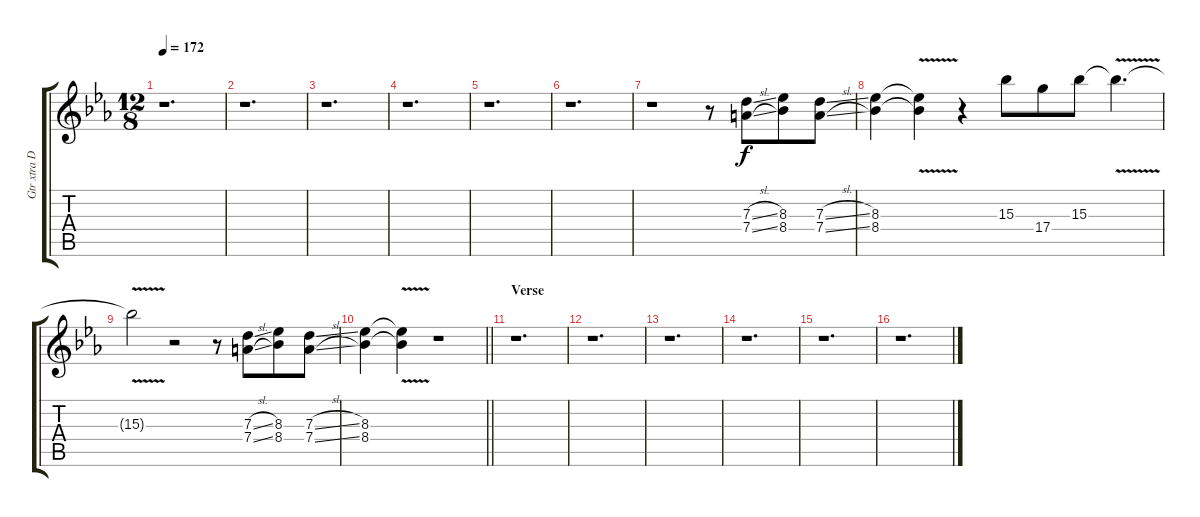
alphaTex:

\track ("Gtr xtra Drop D#" "Gtr xtra D") {instrument overdrivenguitar}
\staff {score tabs}
\tuning (E4 B3 G3 D3 A2 Eb2) {hide}
\ts (12 8)
\tempo 172
\clef g2
\ks cminor
r.1{d dy f} |
r.1{d} |
r.1{d} |
r.1{d} |
r.1{d} |
r.1{d} |
r.1 r.8 (7.3{sl} 7.4{sl}).8 (8.3 8.4).8 (7.3{sl} 7.4{sl}).8 |
(8.3 8.4).4 (8.3{v t} 8.4{v t}).4 r.4 15.3.8 17.4.8 15.3.8 15.3{v t}.4{d} |
15.3{v t}.2 r.2 r.8 (7.3{sl} 7.4{sl}).8 (8.3 8.4).8 (7.3{sl} 7.4{sl}).8 |
\barLineRight lightlight
(8.3 8.4).4 (8.3{v t} 8.4{v t}).4 r.1 |
\section ("" "Verse")
r.1{d} |
r.1{d} |
r.1{d} |
r.1{d} |
r.1{d} |
r.1{d}
